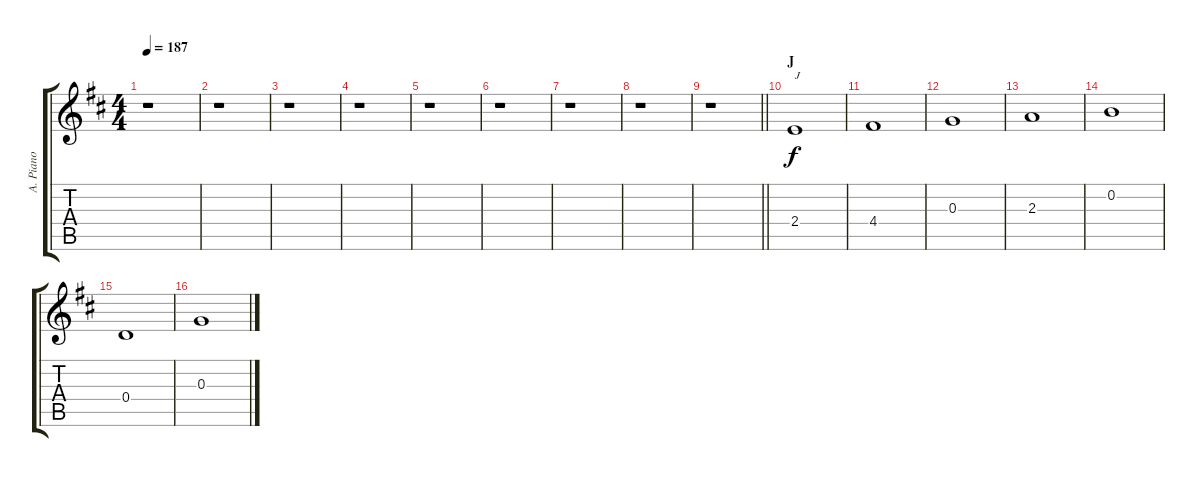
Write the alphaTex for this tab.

\track ("A. Piano" "A. Piano") {instrument electricbasspick}
\staff {score tabs}
\tuning (E4 B3 G3 D3 A2 E2) {hide}
\ts (4 4)
\tempo 187
\clef g2
\ks d
r.1{dy f} |
r.1 |
r.1 |
r.1 |
r.1 |
r.1 |
r.1 |
r.1 |
\barLineRight lightlight
r.1 |
\section ("" "J")
2.4.1{txt "J"} |
4.4.1 |
0.3.1 |
2.3.1 |
0.2.1 |
0.4.1 |
0.3.1
